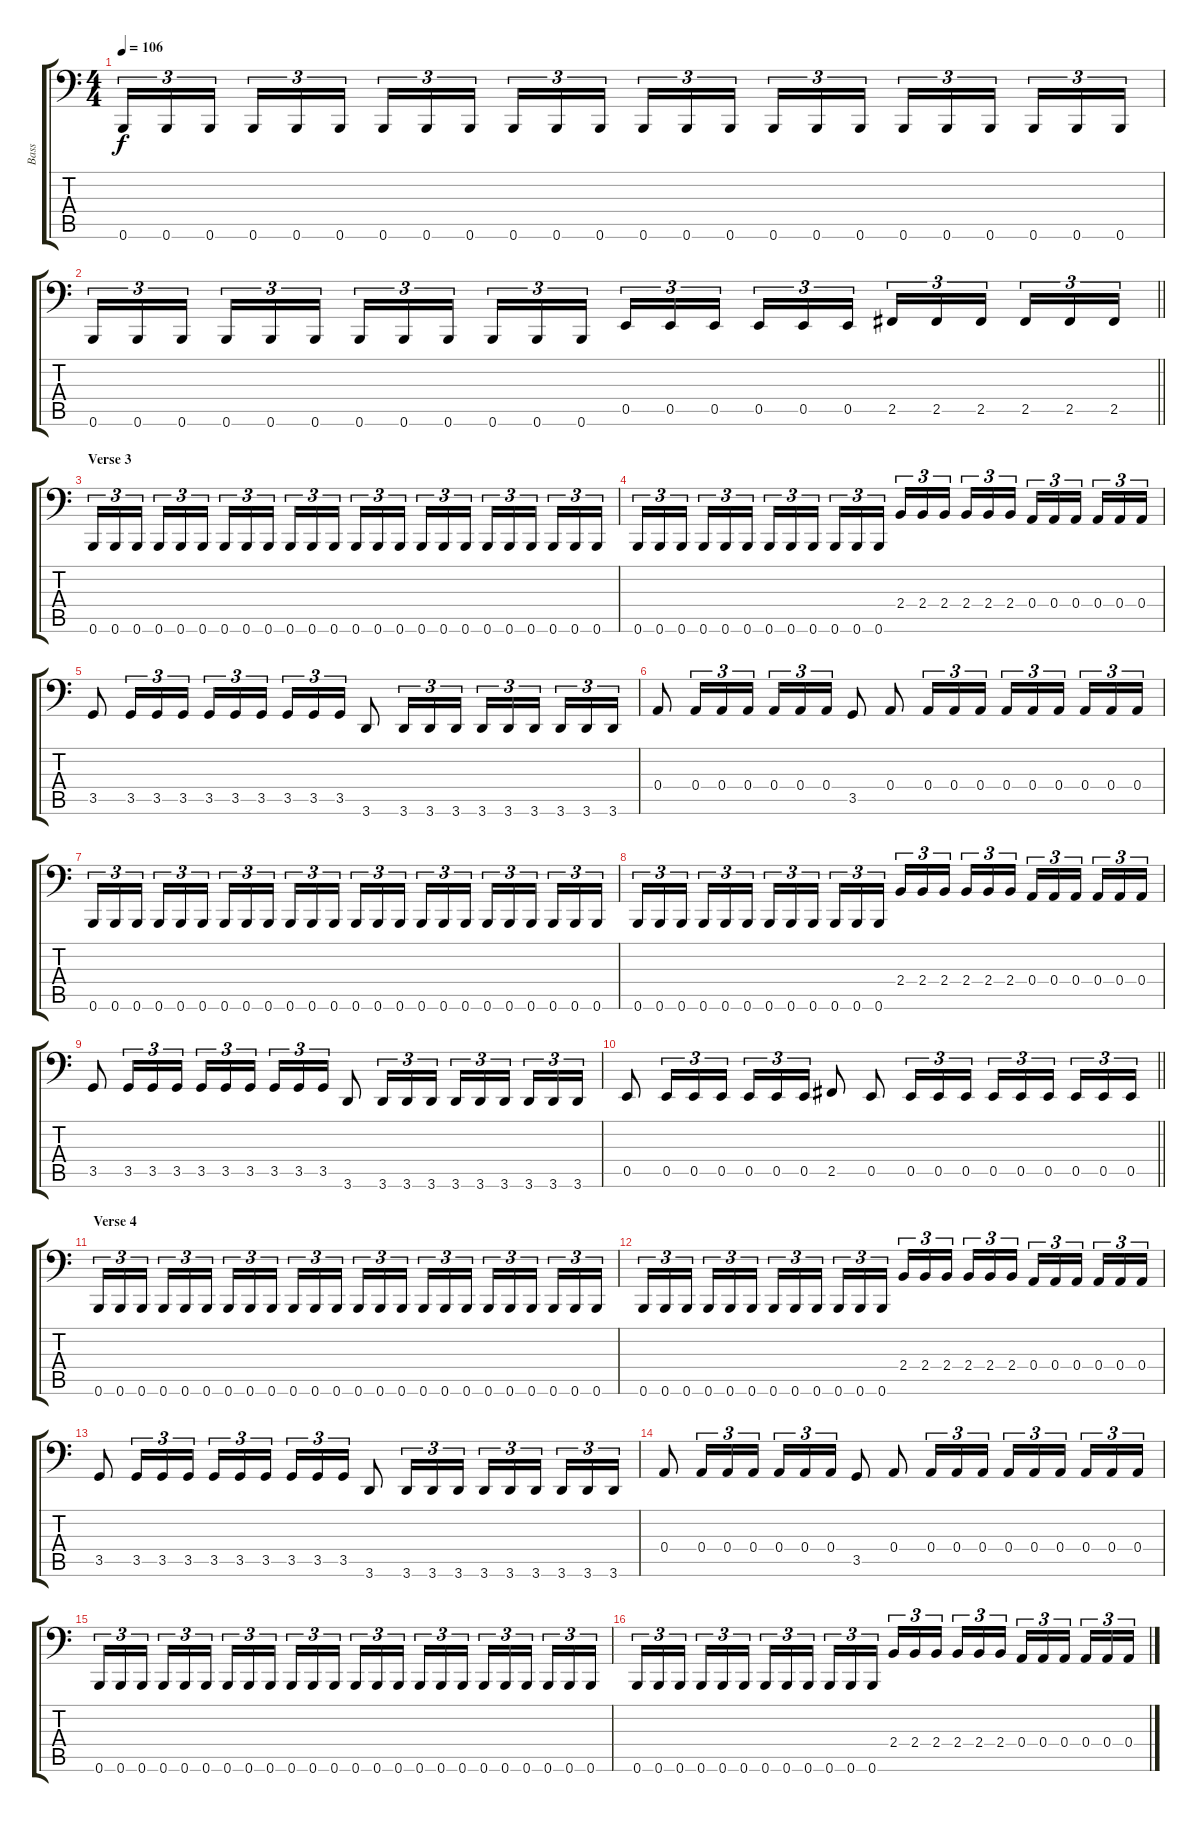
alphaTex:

\track ("Bass" "Bass") {instrument electricbassfinger}
\staff {score tabs}
\tuning (C3 G2 D2 A1 E1 B0) {hide}
\ts (4 4)
\tempo 106
\clef f4
\ks c
0.6.16{tu (3 2) dy f} 0.6.16{tu (3 2)} 0.6.16{tu (3 2)} 0.6.16{tu (3 2)} 0.6.16{tu (3 2)} 0.6.16{tu (3 2)} 0.6.16{tu (3 2)} 0.6.16{tu (3 2)} 0.6.16{tu (3 2)} 0.6.16{tu (3 2)} 0.6.16{tu (3 2)} 0.6.16{tu (3 2)} 0.6.16{tu (3 2)} 0.6.16{tu (3 2)} 0.6.16{tu (3 2)} 0.6.16{tu (3 2)} 0.6.16{tu (3 2)} 0.6.16{tu (3 2)} 0.6.16{tu (3 2)} 0.6.16{tu (3 2)} 0.6.16{tu (3 2)} 0.6.16{tu (3 2)} 0.6.16{tu (3 2)} 0.6.16{tu (3 2)} |
\barLineRight lightlight
0.6.16{tu (3 2)} 0.6.16{tu (3 2)} 0.6.16{tu (3 2)} 0.6.16{tu (3 2)} 0.6.16{tu (3 2)} 0.6.16{tu (3 2)} 0.6.16{tu (3 2)} 0.6.16{tu (3 2)} 0.6.16{tu (3 2)} 0.6.16{tu (3 2)} 0.6.16{tu (3 2)} 0.6.16{tu (3 2)} 0.5.16{tu (3 2)} 0.5.16{tu (3 2)} 0.5.16{tu (3 2)} 0.5.16{tu (3 2)} 0.5.16{tu (3 2)} 0.5.16{tu (3 2)} 2.5.16{tu (3 2)} 2.5.16{tu (3 2)} 2.5.16{tu (3 2)} 2.5.16{tu (3 2)} 2.5.16{tu (3 2)} 2.5.16{tu (3 2)} |
\section ("" "Verse 3")
0.6.16{tu (3 2)} 0.6.16{tu (3 2)} 0.6.16{tu (3 2)} 0.6.16{tu (3 2)} 0.6.16{tu (3 2)} 0.6.16{tu (3 2)} 0.6.16{tu (3 2)} 0.6.16{tu (3 2)} 0.6.16{tu (3 2)} 0.6.16{tu (3 2)} 0.6.16{tu (3 2)} 0.6.16{tu (3 2)} 0.6.16{tu (3 2)} 0.6.16{tu (3 2)} 0.6.16{tu (3 2)} 0.6.16{tu (3 2)} 0.6.16{tu (3 2)} 0.6.16{tu (3 2)} 0.6.16{tu (3 2)} 0.6.16{tu (3 2)} 0.6.16{tu (3 2)} 0.6.16{tu (3 2)} 0.6.16{tu (3 2)} 0.6.16{tu (3 2)} |
0.6.16{tu (3 2)} 0.6.16{tu (3 2)} 0.6.16{tu (3 2)} 0.6.16{tu (3 2)} 0.6.16{tu (3 2)} 0.6.16{tu (3 2)} 0.6.16{tu (3 2)} 0.6.16{tu (3 2)} 0.6.16{tu (3 2)} 0.6.16{tu (3 2)} 0.6.16{tu (3 2)} 0.6.16{tu (3 2)} 2.4.16{tu (3 2)} 2.4.16{tu (3 2)} 2.4.16{tu (3 2)} 2.4.16{tu (3 2)} 2.4.16{tu (3 2)} 2.4.16{tu (3 2)} 0.4.16{tu (3 2)} 0.4.16{tu (3 2)} 0.4.16{tu (3 2)} 0.4.16{tu (3 2)} 0.4.16{tu (3 2)} 0.4.16{tu (3 2)} |
3.5.8 3.5.16{tu (3 2)} 3.5.16{tu (3 2)} 3.5.16{tu (3 2)} 3.5.16{tu (3 2)} 3.5.16{tu (3 2)} 3.5.16{tu (3 2)} 3.5.16{tu (3 2)} 3.5.16{tu (3 2)} 3.5.16{tu (3 2)} 3.6.8 3.6.16{tu (3 2)} 3.6.16{tu (3 2)} 3.6.16{tu (3 2)} 3.6.16{tu (3 2)} 3.6.16{tu (3 2)} 3.6.16{tu (3 2)} 3.6.16{tu (3 2)} 3.6.16{tu (3 2)} 3.6.16{tu (3 2)} |
0.4.8 0.4.16{tu (3 2)} 0.4.16{tu (3 2)} 0.4.16{tu (3 2)} 0.4.16{tu (3 2)} 0.4.16{tu (3 2)} 0.4.16{tu (3 2)} 3.5.8 0.4.8 0.4.16{tu (3 2)} 0.4.16{tu (3 2)} 0.4.16{tu (3 2)} 0.4.16{tu (3 2)} 0.4.16{tu (3 2)} 0.4.16{tu (3 2)} 0.4.16{tu (3 2)} 0.4.16{tu (3 2)} 0.4.16{tu (3 2)} |
0.6.16{tu (3 2)} 0.6.16{tu (3 2)} 0.6.16{tu (3 2)} 0.6.16{tu (3 2)} 0.6.16{tu (3 2)} 0.6.16{tu (3 2)} 0.6.16{tu (3 2)} 0.6.16{tu (3 2)} 0.6.16{tu (3 2)} 0.6.16{tu (3 2)} 0.6.16{tu (3 2)} 0.6.16{tu (3 2)} 0.6.16{tu (3 2)} 0.6.16{tu (3 2)} 0.6.16{tu (3 2)} 0.6.16{tu (3 2)} 0.6.16{tu (3 2)} 0.6.16{tu (3 2)} 0.6.16{tu (3 2)} 0.6.16{tu (3 2)} 0.6.16{tu (3 2)} 0.6.16{tu (3 2)} 0.6.16{tu (3 2)} 0.6.16{tu (3 2)} |
0.6.16{tu (3 2)} 0.6.16{tu (3 2)} 0.6.16{tu (3 2)} 0.6.16{tu (3 2)} 0.6.16{tu (3 2)} 0.6.16{tu (3 2)} 0.6.16{tu (3 2)} 0.6.16{tu (3 2)} 0.6.16{tu (3 2)} 0.6.16{tu (3 2)} 0.6.16{tu (3 2)} 0.6.16{tu (3 2)} 2.4.16{tu (3 2)} 2.4.16{tu (3 2)} 2.4.16{tu (3 2)} 2.4.16{tu (3 2)} 2.4.16{tu (3 2)} 2.4.16{tu (3 2)} 0.4.16{tu (3 2)} 0.4.16{tu (3 2)} 0.4.16{tu (3 2)} 0.4.16{tu (3 2)} 0.4.16{tu (3 2)} 0.4.16{tu (3 2)} |
3.5.8 3.5.16{tu (3 2)} 3.5.16{tu (3 2)} 3.5.16{tu (3 2)} 3.5.16{tu (3 2)} 3.5.16{tu (3 2)} 3.5.16{tu (3 2)} 3.5.16{tu (3 2)} 3.5.16{tu (3 2)} 3.5.16{tu (3 2)} 3.6.8 3.6.16{tu (3 2)} 3.6.16{tu (3 2)} 3.6.16{tu (3 2)} 3.6.16{tu (3 2)} 3.6.16{tu (3 2)} 3.6.16{tu (3 2)} 3.6.16{tu (3 2)} 3.6.16{tu (3 2)} 3.6.16{tu (3 2)} |
\barLineRight lightlight
0.5.8 0.5.16{tu (3 2)} 0.5.16{tu (3 2)} 0.5.16{tu (3 2)} 0.5.16{tu (3 2)} 0.5.16{tu (3 2)} 0.5.16{tu (3 2)} 2.5.8 0.5.8 0.5.16{tu (3 2)} 0.5.16{tu (3 2)} 0.5.16{tu (3 2)} 0.5.16{tu (3 2)} 0.5.16{tu (3 2)} 0.5.16{tu (3 2)} 0.5.16{tu (3 2)} 0.5.16{tu (3 2)} 0.5.16{tu (3 2)} |
\section ("" "Verse 4")
0.6.16{tu (3 2)} 0.6.16{tu (3 2)} 0.6.16{tu (3 2)} 0.6.16{tu (3 2)} 0.6.16{tu (3 2)} 0.6.16{tu (3 2)} 0.6.16{tu (3 2)} 0.6.16{tu (3 2)} 0.6.16{tu (3 2)} 0.6.16{tu (3 2)} 0.6.16{tu (3 2)} 0.6.16{tu (3 2)} 0.6.16{tu (3 2)} 0.6.16{tu (3 2)} 0.6.16{tu (3 2)} 0.6.16{tu (3 2)} 0.6.16{tu (3 2)} 0.6.16{tu (3 2)} 0.6.16{tu (3 2)} 0.6.16{tu (3 2)} 0.6.16{tu (3 2)} 0.6.16{tu (3 2)} 0.6.16{tu (3 2)} 0.6.16{tu (3 2)} |
0.6.16{tu (3 2)} 0.6.16{tu (3 2)} 0.6.16{tu (3 2)} 0.6.16{tu (3 2)} 0.6.16{tu (3 2)} 0.6.16{tu (3 2)} 0.6.16{tu (3 2)} 0.6.16{tu (3 2)} 0.6.16{tu (3 2)} 0.6.16{tu (3 2)} 0.6.16{tu (3 2)} 0.6.16{tu (3 2)} 2.4.16{tu (3 2)} 2.4.16{tu (3 2)} 2.4.16{tu (3 2)} 2.4.16{tu (3 2)} 2.4.16{tu (3 2)} 2.4.16{tu (3 2)} 0.4.16{tu (3 2)} 0.4.16{tu (3 2)} 0.4.16{tu (3 2)} 0.4.16{tu (3 2)} 0.4.16{tu (3 2)} 0.4.16{tu (3 2)} |
3.5.8 3.5.16{tu (3 2)} 3.5.16{tu (3 2)} 3.5.16{tu (3 2)} 3.5.16{tu (3 2)} 3.5.16{tu (3 2)} 3.5.16{tu (3 2)} 3.5.16{tu (3 2)} 3.5.16{tu (3 2)} 3.5.16{tu (3 2)} 3.6.8 3.6.16{tu (3 2)} 3.6.16{tu (3 2)} 3.6.16{tu (3 2)} 3.6.16{tu (3 2)} 3.6.16{tu (3 2)} 3.6.16{tu (3 2)} 3.6.16{tu (3 2)} 3.6.16{tu (3 2)} 3.6.16{tu (3 2)} |
0.4.8 0.4.16{tu (3 2)} 0.4.16{tu (3 2)} 0.4.16{tu (3 2)} 0.4.16{tu (3 2)} 0.4.16{tu (3 2)} 0.4.16{tu (3 2)} 3.5.8 0.4.8 0.4.16{tu (3 2)} 0.4.16{tu (3 2)} 0.4.16{tu (3 2)} 0.4.16{tu (3 2)} 0.4.16{tu (3 2)} 0.4.16{tu (3 2)} 0.4.16{tu (3 2)} 0.4.16{tu (3 2)} 0.4.16{tu (3 2)} |
0.6.16{tu (3 2)} 0.6.16{tu (3 2)} 0.6.16{tu (3 2)} 0.6.16{tu (3 2)} 0.6.16{tu (3 2)} 0.6.16{tu (3 2)} 0.6.16{tu (3 2)} 0.6.16{tu (3 2)} 0.6.16{tu (3 2)} 0.6.16{tu (3 2)} 0.6.16{tu (3 2)} 0.6.16{tu (3 2)} 0.6.16{tu (3 2)} 0.6.16{tu (3 2)} 0.6.16{tu (3 2)} 0.6.16{tu (3 2)} 0.6.16{tu (3 2)} 0.6.16{tu (3 2)} 0.6.16{tu (3 2)} 0.6.16{tu (3 2)} 0.6.16{tu (3 2)} 0.6.16{tu (3 2)} 0.6.16{tu (3 2)} 0.6.16{tu (3 2)} |
0.6.16{tu (3 2)} 0.6.16{tu (3 2)} 0.6.16{tu (3 2)} 0.6.16{tu (3 2)} 0.6.16{tu (3 2)} 0.6.16{tu (3 2)} 0.6.16{tu (3 2)} 0.6.16{tu (3 2)} 0.6.16{tu (3 2)} 0.6.16{tu (3 2)} 0.6.16{tu (3 2)} 0.6.16{tu (3 2)} 2.4.16{tu (3 2)} 2.4.16{tu (3 2)} 2.4.16{tu (3 2)} 2.4.16{tu (3 2)} 2.4.16{tu (3 2)} 2.4.16{tu (3 2)} 0.4.16{tu (3 2)} 0.4.16{tu (3 2)} 0.4.16{tu (3 2)} 0.4.16{tu (3 2)} 0.4.16{tu (3 2)} 0.4.16{tu (3 2)}
